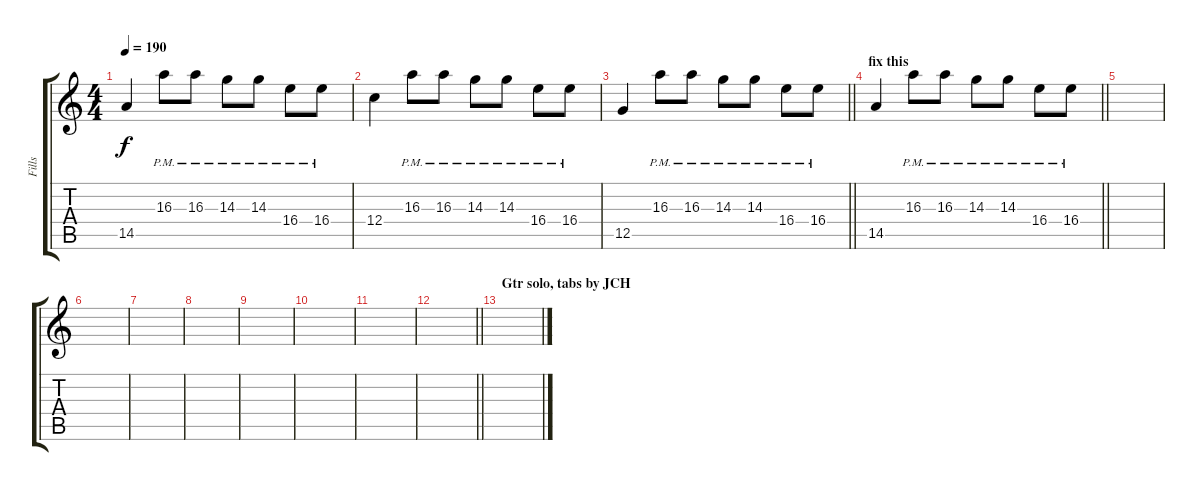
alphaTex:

\track ("Fills" "Fills") {instrument distortionguitar}
\staff {score tabs}
\tuning (D4 A3 F3 C3 G2 D2) {hide}
\ts (4 4)
\tempo 190
\clef g2
\ks c
14.5.4{dy f} 16.3{pm}.8 16.3{pm}.8 14.3{pm}.8 14.3{pm}.8 16.4{pm}.8 16.4{pm}.8 |
12.4.4 16.3{pm}.8 16.3{pm}.8 14.3{pm}.8 14.3{pm}.8 16.4{pm}.8 16.4{pm}.8 |
\barLineRight lightlight
12.5.4 16.3{pm}.8 16.3{pm}.8 14.3{pm}.8 14.3{pm}.8 16.4{pm}.8 16.4{pm}.8 |
\section ("" "fix this ")
\barLineRight lightlight
14.5.4 16.3{pm}.8 16.3{pm}.8 14.3{pm}.8 14.3{pm}.8 16.4{pm}.8 16.4{pm}.8 |
|
|
|
|
|
|
|
\barLineRight lightlight
|
\section ("" "Gtr solo, tabs by JCH")
